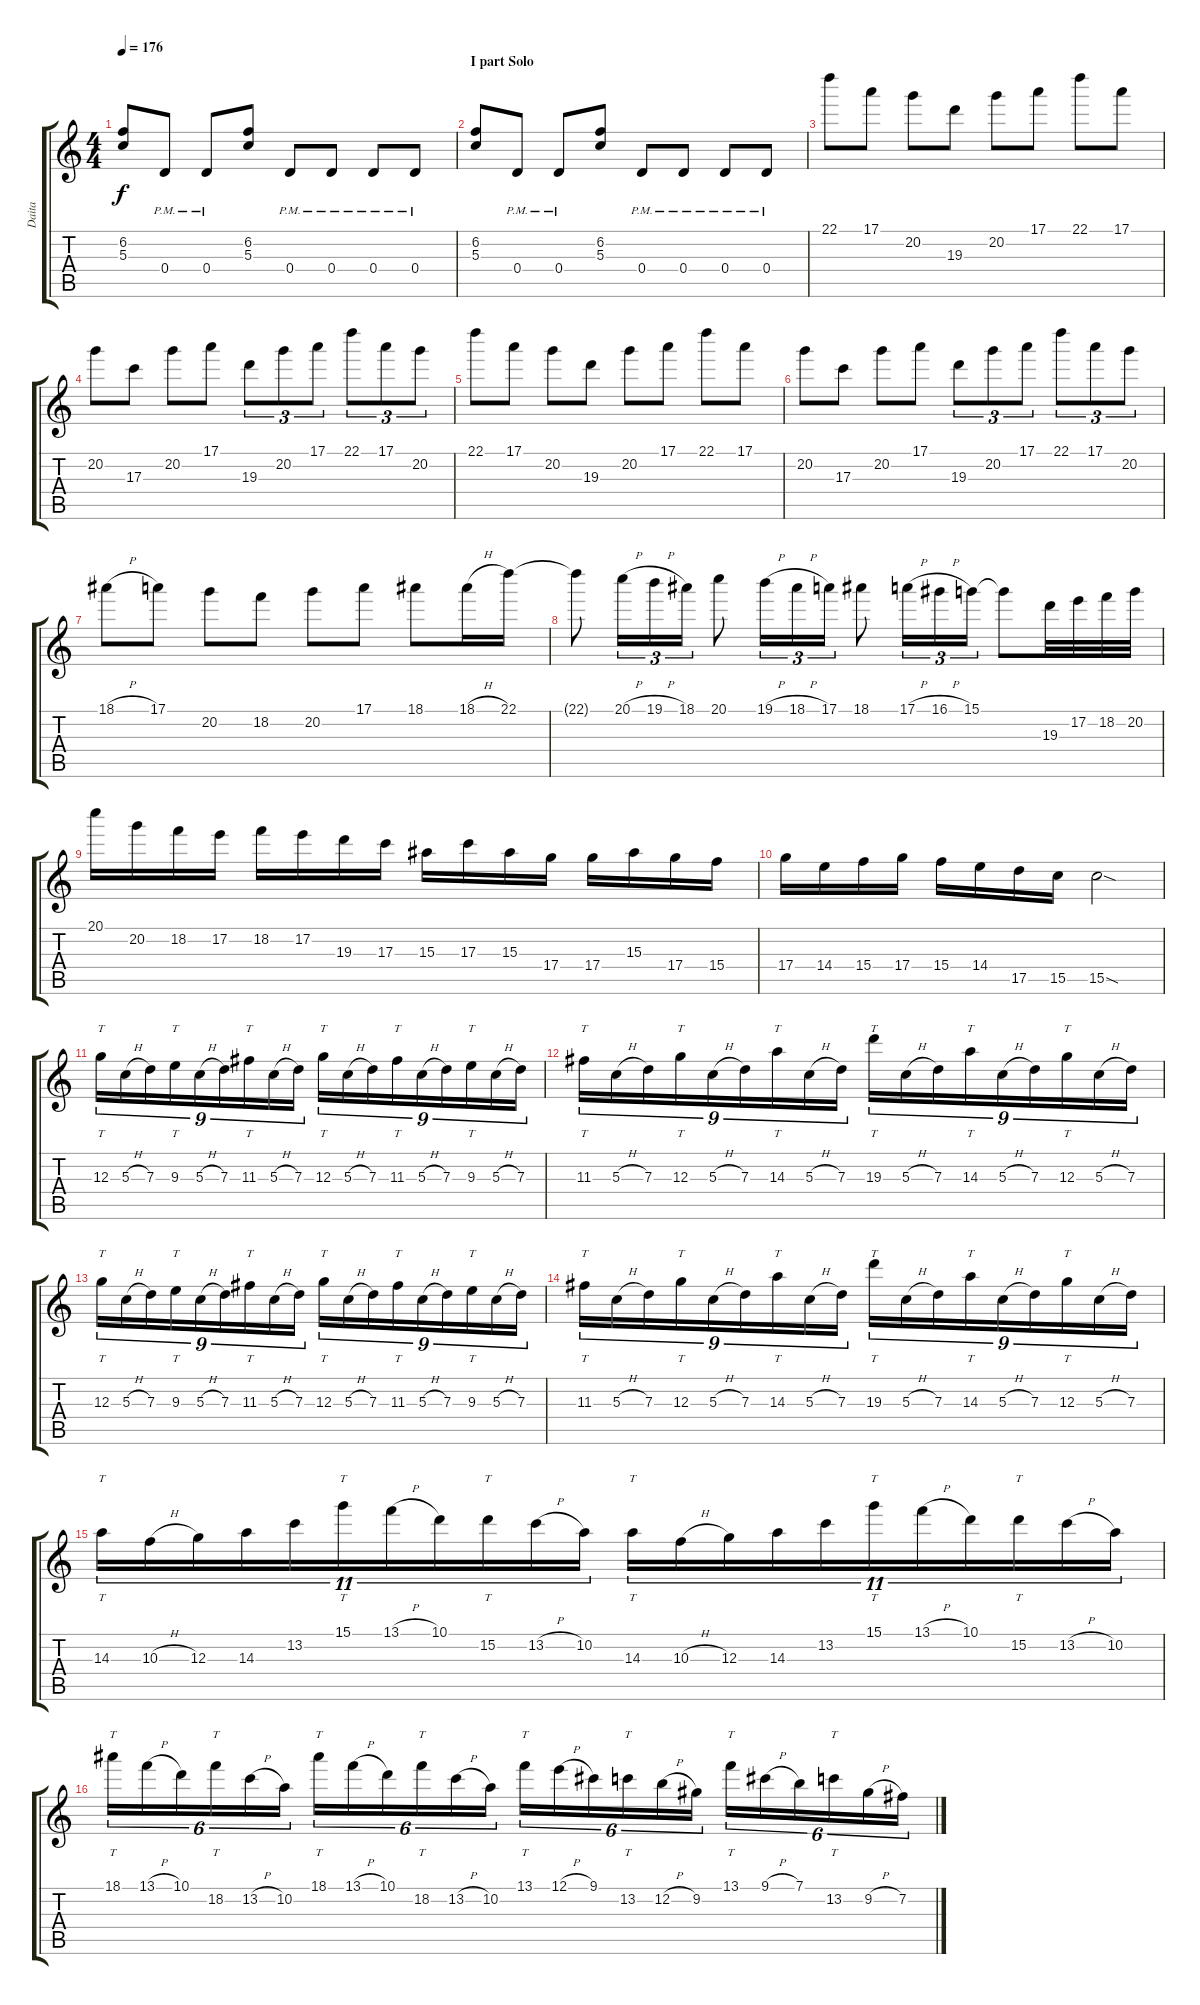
\track ("Daita" "Daita") {instrument distortionguitar}
\staff {score tabs}
\tuning (E4 B3 G3 D3 A2 E2) {hide}
\ts (4 4)
\tempo 176
\clef g2
\ks c
(6.2 5.3).8{dy f} 0.4{pm}.8 0.4{pm}.8 (6.2 5.3).8 0.4{pm}.8 0.4{pm}.8 0.4{pm}.8 0.4{pm}.8 |
\section ("" "I part Solo")
(6.2 5.3).8 0.4{pm}.8 0.4{pm}.8 (6.2 5.3).8 0.4{pm}.8 0.4{pm}.8 0.4{pm}.8 0.4{pm}.8 |
22.1.8 17.1.8 20.2.8 19.3.8 20.2.8 17.1.8 22.1.8 17.1.8 |
20.2.8 17.3.8 20.2.8 17.1.8 19.3.8{tu (3 2)} 20.2.8{tu (3 2)} 17.1.8{tu (3 2)} 22.1.8{tu (3 2)} 17.1.8{tu (3 2)} 20.2.8{tu (3 2)} |
22.1.8 17.1.8 20.2.8 19.3.8 20.2.8 17.1.8 22.1.8 17.1.8 |
20.2.8 17.3.8 20.2.8 17.1.8 19.3.8{tu (3 2)} 20.2.8{tu (3 2)} 17.1.8{tu (3 2)} 22.1.8{tu (3 2)} 17.1.8{tu (3 2)} 20.2.8{tu (3 2)} |
18.1{h}.8 17.1.8 20.2.8 18.2.8 20.2.8 17.1.8 18.1.8 18.1{h}.16 22.1.16 |
22.1{t}.8 20.1{h}.16{tu (3 2)} 19.1{h}.16{tu (3 2)} 18.1.16{tu (3 2)} 20.1.8 19.1{h}.16{tu (3 2)} 18.1{h}.16{tu (3 2)} 17.1.16{tu (3 2)} 18.1.8 17.1{h}.16{tu (3 2)} 16.1{h}.16{tu (3 2)} 15.1.16{tu (3 2)} 15.1{t}.8 19.3.32 17.2.32 18.2.32 20.2.32 |
20.1.16 20.2.16 18.2.16 17.2.16 18.2.16 17.2.16 19.3.16 17.3.16 15.3.16 17.3.16 15.3.16 17.4.16 17.4.16 15.3.16 17.4.16 15.4.16 |
17.4.16 14.4.16 15.4.16 17.4.16 15.4.16 14.4.16 17.5.16 15.5.16 15.5{sod}.2 |
12.3.16{tt tu (9 8)} 5.3{h}.16{tu (9 8)} 7.3.16{tu (9 8)} 9.3.16{tt tu (9 8)} 5.3{h}.16{tu (9 8)} 7.3.16{tu (9 8)} 11.3.16{tt tu (9 8)} 5.3{h}.16{tu (9 8)} 7.3.16{tu (9 8)} 12.3.16{tt tu (9 8)} 5.3{h}.16{tu (9 8)} 7.3.16{tu (9 8)} 11.3.16{tt tu (9 8)} 5.3{h}.16{tu (9 8)} 7.3.16{tu (9 8)} 9.3.16{tt tu (9 8)} 5.3{h}.16{tu (9 8)} 7.3.16{tu (9 8)} |
11.3.16{tt tu (9 8)} 5.3{h}.16{tu (9 8)} 7.3.16{tu (9 8)} 12.3.16{tt tu (9 8)} 5.3{h}.16{tu (9 8)} 7.3.16{tu (9 8)} 14.3.16{tt tu (9 8)} 5.3{h}.16{tu (9 8)} 7.3.16{tu (9 8)} 19.3.16{tt tu (9 8)} 5.3{h}.16{tu (9 8)} 7.3.16{tu (9 8)} 14.3.16{tt tu (9 8)} 5.3{h}.16{tu (9 8)} 7.3.16{tu (9 8)} 12.3.16{tt tu (9 8)} 5.3{h}.16{tu (9 8)} 7.3.16{tu (9 8)} |
12.3.16{tt tu (9 8)} 5.3{h}.16{tu (9 8)} 7.3.16{tu (9 8)} 9.3.16{tt tu (9 8)} 5.3{h}.16{tu (9 8)} 7.3.16{tu (9 8)} 11.3.16{tt tu (9 8)} 5.3{h}.16{tu (9 8)} 7.3.16{tu (9 8)} 12.3.16{tt tu (9 8)} 5.3{h}.16{tu (9 8)} 7.3.16{tu (9 8)} 11.3.16{tt tu (9 8)} 5.3{h}.16{tu (9 8)} 7.3.16{tu (9 8)} 9.3.16{tt tu (9 8)} 5.3{h}.16{tu (9 8)} 7.3.16{tu (9 8)} |
11.3.16{tt tu (9 8)} 5.3{h}.16{tu (9 8)} 7.3.16{tu (9 8)} 12.3.16{tt tu (9 8)} 5.3{h}.16{tu (9 8)} 7.3.16{tu (9 8)} 14.3.16{tt tu (9 8)} 5.3{h}.16{tu (9 8)} 7.3.16{tu (9 8)} 19.3.16{tt tu (9 8)} 5.3{h}.16{tu (9 8)} 7.3.16{tu (9 8)} 14.3.16{tt tu (9 8)} 5.3{h}.16{tu (9 8)} 7.3.16{tu (9 8)} 12.3.16{tt tu (9 8)} 5.3{h}.16{tu (9 8)} 7.3.16{tu (9 8)} |
14.3.16{tt tu (11 8)} 10.3{h}.16{tu (11 8)} 12.3.16{tu (11 8)} 14.3.16{tu (11 8)} 13.2.16{tu (11 8)} 15.1.16{tt tu (11 8)} 13.1{h}.16{tu (11 8)} 10.1.16{tu (11 8)} 15.2.16{tt tu (11 8)} 13.2{h}.16{tu (11 8)} 10.2.16{tu (11 8)} 14.3.16{tt tu (11 8)} 10.3{h}.16{tu (11 8)} 12.3.16{tu (11 8)} 14.3.16{tu (11 8)} 13.2.16{tu (11 8)} 15.1.16{tt tu (11 8)} 13.1{h}.16{tu (11 8)} 10.1.16{tu (11 8)} 15.2.16{tt tu (11 8)} 13.2{h}.16{tu (11 8)} 10.2.16{tu (11 8)} |
18.1.16{tt tu (6 4)} 13.1{h}.16{tu (6 4)} 10.1.16{tu (6 4)} 18.2.16{tt tu (6 4)} 13.2{h}.16{tu (6 4)} 10.2.16{tu (6 4)} 18.1.16{tt tu (6 4)} 13.1{h}.16{tu (6 4)} 10.1.16{tu (6 4)} 18.2.16{tt tu (6 4)} 13.2{h}.16{tu (6 4)} 10.2.16{tu (6 4)} 13.1.16{tt tu (6 4)} 12.1{h}.16{tu (6 4)} 9.1.16{tu (6 4)} 13.2.16{tt tu (6 4)} 12.2{h}.16{tu (6 4)} 9.2.16{tu (6 4)} 13.1.16{tt tu (6 4)} 9.1{h}.16{tu (6 4)} 7.1.16{tu (6 4)} 13.2.16{tt tu (6 4)} 9.2{h}.16{tu (6 4)} 7.2.16{tu (6 4)}
